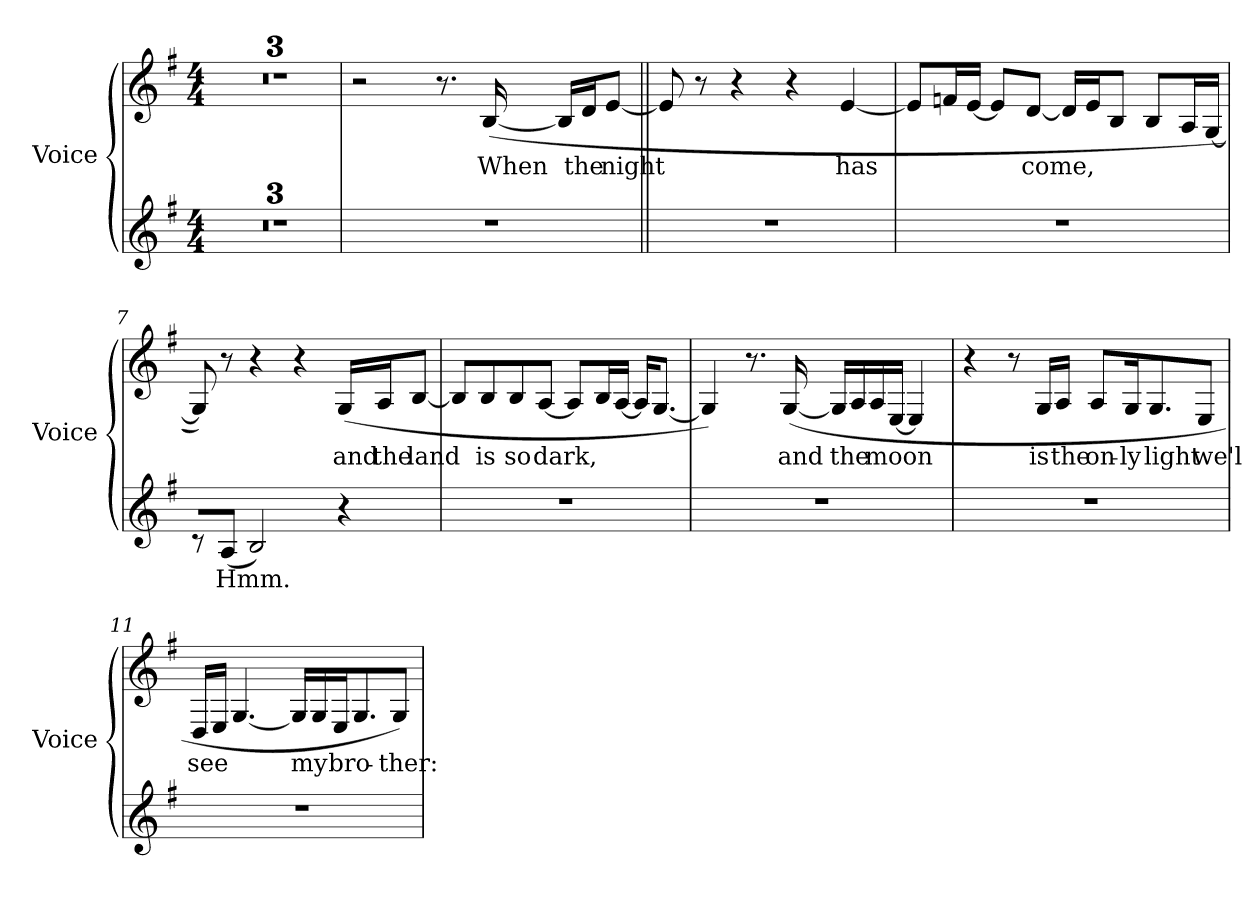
**kern	**text	**kern	**text
*part2	*part2	*part1	*part1
*staff2	*staff2	*staff1	*staff1
*I"Voice	*	*I"Voice	*
*I'Voice	*	*I'Voice	*
!!LO:PB:g=z
*clefG2	*	*clefG2	*
*k[f#]	*	*k[f#]	*
*G:	*	*G:	*
*M4/4	*	*M4/4	*
=1	=1	=1	=1
1r	.	1r	.
=2	=2	=2	=2
1r	.	1r	.
=3	=3	=3	=3
1r	.	1r	.
=4	=4	=4	=4
1r	.	2r	.
.	.	8.r	.
!	!	!	!LO:LY:b:color=#000000
.	.	([16Bi/	When
.	.	16Bi/LL]	.
!	!	!	!LO:LY:b:color=#000000
.	.	16di/J	the
!	!	!	!LO:LY:b:color=#000000
.	.	[8ei/J	night
=5||	=5||	=5||	=5||
1r	.	8ei/]	.
.	.	8r	.
.	.	4r	.
.	.	4r	.
!	!	!	!LO:LY:b:color=#000000
.	.	[4ei/	has
!!LO:LB:g=z
=6	=6	=6	=6
1r	.	8ei/L]	.
.	.	16fni/L	.
.	.	[16ei/JJ	.
.	.	8ei/L]	.
!	!	!	!LO:LY:b:color=#000000
.	.	[8di/J	come,
.	.	16di/LL]	.
.	.	16ei/J	.
.	.	8Bi/J	.
.	.	8Bi/L	.
.	.	16Ai/L	.
.	.	[16Gi/JJ	.
=7	=7	=7	=7
8r	.	8Gi/])	.
!	!LO:LY:b:color=#000000	!	!
(8Ai/J	Hmm.	8r	.
2Bi/)	.	4r	.
.	.	4r	.
!	!	!	!LO:LY:b:color=#000000
4r	.	(16Gi/LL	and
!	!	!	!LO:LY:b:color=#000000
.	.	16Ai/J	the
!	!	!	!LO:LY:b:color=#000000
.	.	[8Bi/J	land
=8	=8	=8	=8
1r	.	8Bi/L]	.
!	!	!	!LO:LY:b:color=#000000
.	.	8Bi/	is
!	!	!	!LO:LY:b:color=#000000
.	.	8Bi/	so
!	!	!	!LO:LY:b:color=#000000
.	.	[8Ai/J	dark,
.	.	8Ai/L]	.
.	.	16Bi/L	.
.	.	[16Ai/JJ	.
.	.	16Ai/KL]	.
.	.	[8.Gi/J	.
!!LO:LB:g=z
=9	=9	=9	=9
1r	.	4Gi/])	.
.	.	8.r	.
!	!	!	!LO:LY:b:color=#000000
.	.	([16Gi/	and
.	.	16Gi/LL]	.
!	!	!	!LO:LY:b:color=#000000
.	.	16Ai/	the
!	!	!	!LO:LY:b:color=#000000
.	.	16Ai/	moon
.	.	[16Ei/JJ	.
.	.	4Ei/]	.
=10	=10	=10	=10
1r	.	4r	.
.	.	8r	.
!	!	!	!LO:LY:b:color=#000000
.	.	16Gi/LL	is
!	!	!	!LO:LY:b:color=#000000
.	.	16Ai/JJ	the
!	!	!	!LO:LY:b:color=#000000
.	.	8Ai/L	on-
!	!	!	!LO:LY:b:color=#000000
.	.	16Gi/k	-ly
!	!	!	!LO:LY:b:color=#000000
.	.	8.Gi/	light
!	!	!	!LO:LY:b:color=#000000
.	.	8Ei/J	we'l
=11	=11	=11	=11
!	!	!	!LO:LY:b:color=#000000
1r	.	16Di/LL	see
.	.	16Ei/JJ	.
.	.	[4.Gi/	.
.	.	16Gi/LL]	.
!	!	!	!LO:LY:b:color=#000000
.	.	16Gi/	my
!	!	!	!LO:LY:b:color=#000000
.	.	16Ei/J	bro-
.	.	8.Gi/	.
!	!	!	!LO:LY:b:color=#000000
.	.	8Gi/J)	-ther:
=	=	=	=
*-	*-	*-	*-
